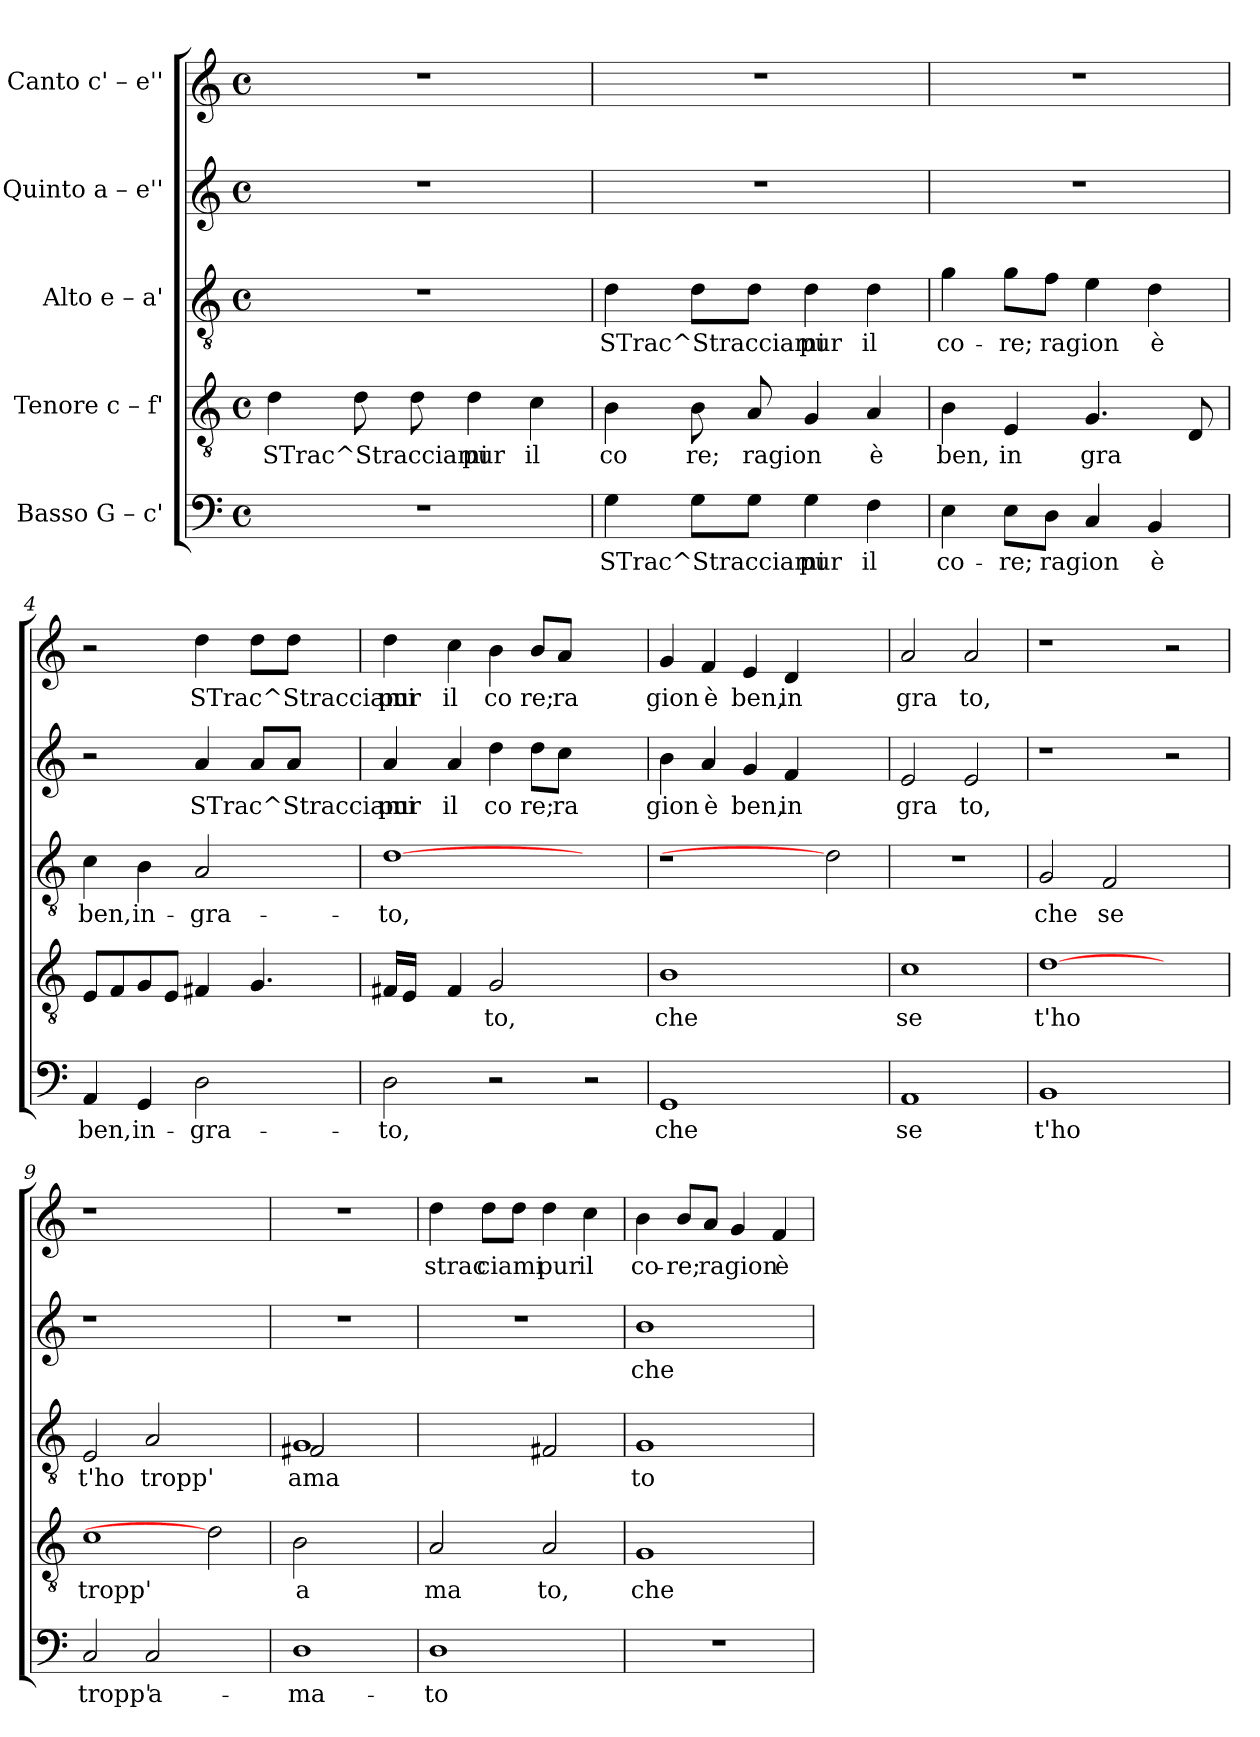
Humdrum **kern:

**kern	**text	**kern	**text	**kern	**text	**kern	**text	**kern	**text
*part5	*part5	*part4	*part4	*part3	*part3	*part2	*part2	*part1	*part1
*staff5	*staff5	*staff4	*staff4	*staff3	*staff3	*staff2	*staff2	*staff1	*staff1
*I"Basso  G – c'	*	*I"Tenore  c – f'	*	*I"Alto  e – a'	*	*I"Quinto  a – e''	*	*I"Canto  c' – e''	*
!!LO:PB:g=z
*stria5	*	*stria5	*	*stria5	*	*stria5	*	*stria5	*
*clefF4	*	*clefGv2	*	*clefGv2	*	*clefG2	*	*clefG2	*
*k[]	*	*k[]	*	*k[]	*	*k[]	*	*k[]	*
*C:	*	*C:	*	*C:	*	*C:	*	*C:	*
*M4/4	*	*M4/4	*	*M4/4	*	*M4/4	*	*M4/4	*
*met(c)	*	*met(c)	*	*met(c)	*	*met(c)	*	*met(c)	*
=1	=1	=1	=1	=1	=1	=1	=1	=1	=1
!	!	!	!LO:LY:b:rj	!	!	!	!	!	!
1r	.	4d\	STrac^Stracciami-	1r	.	1r	.	1r	.
!	!	!	!LO:LY:b:rj	!	!	!	!	!	!
.	.	8d\	--	.	.	.	.	.	.
!	!	!	!LO:LY:b:rj	!	!	!	!	!	!
.	.	8d\	--	.	.	.	.	.	.
!	!	!	!LO:LY:b:rj	!	!	!	!	!	!
.	.	4d\	-pur	.	.	.	.	.	.
!	!	!	!LO:LY:b:rj	!	!	!	!	!	!
.	.	4c\	il	.	.	.	.	.	.
=2	=2	=2	=2	=2	=2	=2	=2	=2	=2
!	!LO:LY:b:rj	!	!LO:LY:b:rj	!	!LO:LY:b:rj	!	!	!	!
4G\	STrac^Stracciami-	4B\	co	4d\	STrac^Stracciami-	1r	.	1r	.
!	!LO:LY:b:rj	!	!LO:LY:b:rj	!	!LO:LY:b:rj	!	!	!	!
8G\L	--	8B\	re;	8d\L	--	.	.	.	.
!	!LO:LY:b:rj	!	!LO:LY:b:rj	!	!LO:LY:b:rj	!	!	!	!
8G\J	--	8A/	ragion	8d\J	--	.	.	.	.
!	!LO:LY:b:rj	!	!LO:LY:b:rj	!	!LO:LY:b:rj	!	!	!	!
4G\	-pur	4G/	.	4d\	-pur	.	.	.	.
!	!LO:LY:b:rj	!	!LO:LY:b:rj	!	!LO:LY:b:rj	!	!	!	!
4F\	il	4A/	è	4d\	il	.	.	.	.
=3	=3	=3	=3	=3	=3	=3	=3	=3	=3
!	!LO:LY:b:rj	!	!LO:LY:b:rj	!	!LO:LY:b:rj	!	!	!	!
4E\	co-	4B\	ben,	4g\	co-	1r	.	1r	.
!	!LO:LY:b:rj	!	!LO:LY:b:rj	!	!LO:LY:b:rj	!	!	!	!
8E\L	-re;	4E/	in	8g\L	-re;	.	.	.	.
!	!LO:LY:b:rj	!	!	!	!LO:LY:b:rj	!	!	!	!
8D\J	ragion	.	.	8f\J	ragion	.	.	.	.
!	!LO:LY:b:rj	!	!LO:LY:b:rj	!	!LO:LY:b:rj	!	!	!	!
4C/	.	4.G/	gra	4e\	.	.	.	.	.
!	!LO:LY:b:rj	!	!	!	!LO:LY:b:rj	!	!	!	!
4BB/	è	.	.	4d\	è	.	.	.	.
!	!	!	!LO:LY:b:rj	!	!	!	!	!	!
.	.	8D/	.	.	.	.	.	.	.
=4	=4	=4	=4	=4	=4	=4	=4	=4	=4
!	!LO:LY:b:rj	!	!LO:LY:b:rj	!	!LO:LY:b:rj	!	!	!	!
4AA/	ben,	8E/L	.	4c\	ben,	2r	.	2r	.
!	!	!	!LO:LY:b:rj	!	!	!	!	!	!
.	.	8F/	.	.	.	.	.	.	.
!	!LO:LY:b:rj	!	!LO:LY:b:rj	!	!LO:LY:b:rj	!	!	!	!
4GG/	in-	8G/	.	4B\	in-	.	.	.	.
!	!	!	!LO:LY:b:rj	!	!	!	!	!	!
.	.	8E/J	.	.	.	.	.	.	.
!	!LO:LY:b:rj	!	!	!	!LO:LY:b:rj	!	!LO:LY:b:rj	!	!LO:LY:b:rj
2D\	-gra-	4F#X/	.	2A/	-gra-	4a/	STrac^Stracciami-	4dd\	STrac^Stracciami-
!	!	!	!LO:LY:b:rj	!	!	!	!LO:LY:b:rj	!	!LO:LY:b:rj
.	.	4.G/	.	.	.	8a/L	--	8dd\L	--
!	!	!	!	!	!	!	!LO:LY:b:rj	!	!LO:LY:b:rj
.	.	.	.	.	.	8a/J	--	8dd\J	--
8ryy	.	.	.	8ryy	.	8ryy	.	8ryy	.
!!LO:LB:g=z
=5	=5	=5	=5	=5	=5	=5	=5	=5	=5
!	!LO:LY:b:rj	!	!LO:LY:b:rj	!	!LO:LY:b:rj	!	!LO:LY:b:rj	!	!LO:LY:b:rj
2D\	-to,	16F#X/L	.	[1d	-to,	4a/	-pur	4dd\	-pur
!	!	!	!LO:LY:b:rj	!	!	!	!	!	!
.	.	16E/J	.	.	.	.	.	.	.
.	.	8ryy	.	.	.	.	.	.	.
!	!	!	!	!	!	!	!LO:LY:b:rj	!	!LO:LY:b:rj
.	.	4F#/	.	.	.	4a/	il	4cc\	il
!	!	!	!LO:LY:b:rj	!	!	!	!LO:LY:b:rj	!	!LO:LY:b:rj
2r	.	2G/	to,	.	.	4dd\	co	4b\	co
!	!	!	!	!	!	!	!LO:LY:b:rj	!	!LO:LY:b:rj
.	.	.	.	.	.	8dd\L	re;	8b/L	re;
!	!	!	!	!	!	!	!LO:LY:b:rj	!	!LO:LY:b:rj
.	.	.	.	.	.	8cc\J	ra	8a/J	ra
2r	.	2ryy	.	2ryy	.	2ryy	.	2ryy	.
=6	=6	=6	=6	=6	=6	=6	=6	=6	=6
!	!LO:LY:b:rj	!	!LO:LY:b:rj	!	!	!	!LO:LY:b:rj	!	!LO:LY:b:rj
1GG	che	1B	che	1r	.	4b\	gion	4g/	gion
!	!	!	!	!	!	!	!LO:LY:b:rj	!	!LO:LY:b:rj
.	.	.	.	.	.	4a/	è	4f/	è
!	!	!	!	!	!	!	!LO:LY:b:rj	!	!LO:LY:b:rj
.	.	.	.	.	.	4g/	ben,	4e/	ben,
!	!	!	!	!	!	!	!LO:LY:b:rj	!	!LO:LY:b:rj
.	.	.	.	.	.	4f/	in	4d/	in
2ryy	.	2ryy	.	2d]	.	2ryy	.	2ryy	.
=7	=7	=7	=7	=7	=7	=7	=7	=7	=7
!	!LO:LY:b:rj	!	!LO:LY:b:rj	!	!	!	!LO:LY:b:rj	!	!LO:LY:b:rj
1AA	se	1c	se	1r	.	2e/	gra	2a/	gra
!	!	!	!	!	!	!	!LO:LY:b:rj	!	!LO:LY:b:rj
.	.	.	.	.	.	2e/	to,	2a/	to,
=8	=8	=8	=8	=8	=8	=8	=8	=8	=8
!	!LO:LY:b:rj	!	!LO:LY:b:rj	!	!LO:LY:b:rj	!	!	!	!
1BB	t'ho	[1d	t'ho	2G/	che	1r	.	1r	.
!	!	!	!	!	!LO:LY:b:rj	!	!	!	!
.	.	.	.	2F/	se	.	.	.	.
2ryy	.	2ryy	.	2ryy	.	2r	.	2r	.
=9	=9	=9	=9	=9	=9	=9	=9	=9	=9
!	!LO:LY:b:rj	!	!LO:LY:b:rj	!	!LO:LY:b:rj	!	!	!	!
2C/	tropp'	1c	tropp'	2E/	t'ho	1r	.	1r	.
!	!LO:LY:b:rj	!	!	!	!LO:LY:b:rj	!	!	!	!
2C/	a-	.	.	2A/	tropp'	.	.	.	.
2ryy	.	2d]	.	2ryy	.	2ryy	.	2ryy	.
=10	=10	=10	=10	=10	=10	=10	=10	=10	=10
!	!LO:LY:b:rj	!	!LO:LY:b:rj	!	!LO:LY:b:rj	!	!	!	!
*	*	*	*	*^	*	*	*	*	*
1D	-ma-	2B\	a	1G	2F#X/	ama	1r	.	1r	.
.	.	2ryy	.	.	2ryy	.	.	.	.	.
=11	=11	=11	=11	=11	=11	=11	=11	=11	=11	=11
!	!LO:LY:b:rj	!	!LO:LY:b:rj	!	!	!	!	!	!	!LO:LY:b:rj
*	*	*	*	*v	*v	*	*	*	*	*
1D	-to	2A/	ma	2ryy	.	1r	.	4dd\	strac
!	!	!	!	!	!	!	!	!	!LO:LY:b:rj
.	.	.	.	.	.	.	.	8dd\L	ciami
!	!	!	!	!	!	!	!	!	!LO:LY:b:rj
.	.	.	.	.	.	.	.	8dd\J	.
!	!	!	!LO:LY:b:rj	!	!LO:LY:b:rj	!	!	!	!LO:LY:b:rj
.	.	2A/	to,	2F#X/	.	.	.	4dd\	pur
!	!	!	!	!	!	!	!	!	!LO:LY:b:rj
.	.	.	.	.	.	.	.	4cc\	il
!!LO:PB:g=z
=12	=12	=12	=12	=12	=12	=12	=12	=12	=12
!	!	!	!LO:LY:b:rj	!	!LO:LY:b:rj	!	!LO:LY:b:rj	!	!LO:LY:b:rj
1r	.	1G	che	1G	to	1b	che	4b\	co-
!	!	!	!	!	!	!	!	!	!LO:LY:b:rj
.	.	.	.	.	.	.	.	8b/L	-re;
!	!	!	!	!	!	!	!	!	!LO:LY:b:rj
.	.	.	.	.	.	.	.	8a/J	ragion
!	!	!	!	!	!	!	!	!	!LO:LY:b:rj
.	.	.	.	.	.	.	.	4g/	.
!	!	!	!	!	!	!	!	!	!LO:LY:b:rj
.	.	.	.	.	.	.	.	4f/	è
=	=	=	=	=	=	=	=	=	=
*-	*-	*-	*-	*-	*-	*-	*-	*-	*-
